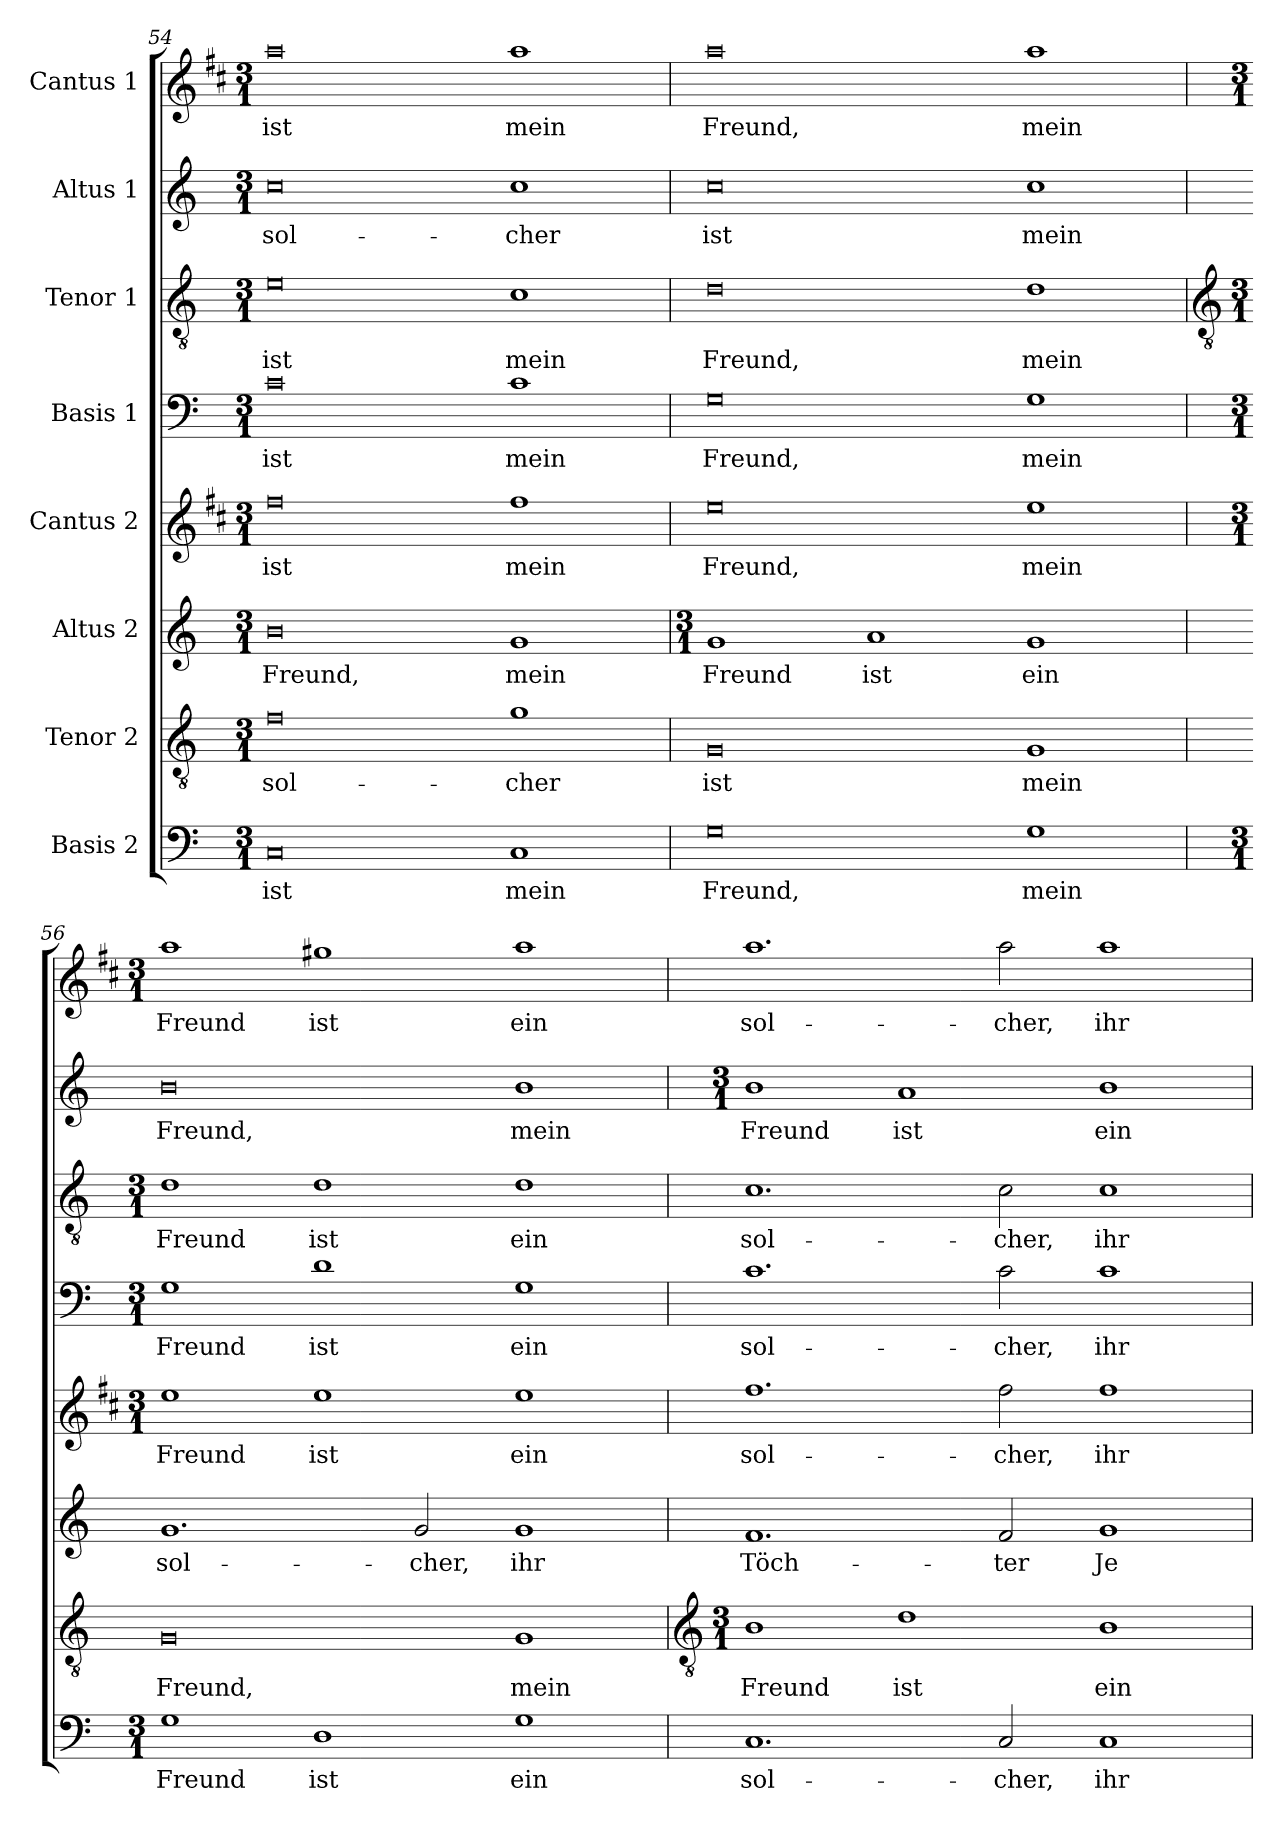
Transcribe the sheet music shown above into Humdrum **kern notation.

**kern	**text	**kern	**text	**kern	**text	**kern	**text	**kern	**text	**kern	**text	**kern	**text	**kern	**text
*part8	*part8	*part7	*part7	*part6	*part6	*part5	*part5	*part4	*part4	*part3	*part3	*part2	*part2	*part1	*part1
*staff8	*staff8	*staff7	*staff7	*staff6	*staff6	*staff5	*staff5	*staff4	*staff4	*staff3	*staff3	*staff2	*staff2	*staff1	*staff1
*I"Basis 2	*	*I"Tenor 2	*	*I"Altus 2	*	*I"Cantus 2	*	*I"Basis 1	*	*I"Tenor 1	*	*I"Altus 1	*	*I"Cantus 1	*
*clefF4	*	*clefGv2	*	*clefG2	*	*clefG2	*	*clefF4	*	*clefGv2	*	*clefG2	*	*clefG2	*
*	*	*	*	*	*	*ITrd1c2	*	*	*	*	*	*	*	*ITrd1c2	*
*k[]	*	*k[]	*	*k[]	*	*k[]	*	*k[]	*	*k[]	*	*k[]	*	*k[]	*
*C:	*	*C:	*	*C:	*	*C:	*	*C:	*	*C:	*	*C:	*	*C:	*
*M3/1	*	*M3/1	*	*M3/1	*	*M3/1	*	*M3/1	*	*M3/1	*	*M3/1	*	*M3/1	*
=54	=54	=54	=54	=54	=54	=54	=54	=54	=54	=54	=54	=54	=54	=54	=54
!	!LO:LY:b	!	!LO:LY:b	!	!LO:LY:b	!	!LO:LY:b	!	!LO:LY:b	!	!LO:LY:b	!	!LO:LY:b	!	!LO:LY:b
0C	ist	0f	sol-	0b	Freund,	0ee	ist	0c	ist	0e	ist	0cc	sol-	0gg	ist
!	!LO:LY:b	!	!LO:LY:b	!	!LO:LY:b	!	!LO:LY:b	!	!LO:LY:b	!	!LO:LY:b	!	!LO:LY:b	!	!LO:LY:b
1C	mein	1g	-cher	1g	mein	1ee	mein	1c	mein	1c	mein	1cc	-cher	1gg	mein
!!LO:LB:g=z
=55	=55	=55	=55	=55	=55	=55	=55	=55	=55	=55	=55	=55	=55	=55	=55
*	*	*	*	*M3/1	*	*	*	*	*	*	*	*	*	*	*
!	!LO:LY:b	!	!LO:LY:b	!	!LO:LY:b	!	!LO:LY:b	!	!LO:LY:b	!	!LO:LY:b	!	!LO:LY:b	!	!LO:LY:b
0G	Freund,	0G	ist	1g	Freund	0dd	Freund,	0G	Freund,	0d	Freund,	0cc	ist	0gg	Freund,
!	!	!	!	!	!LO:LY:b	!	!	!	!	!	!	!	!	!	!
.	.	.	.	1a	ist	.	.	.	.	.	.	.	.	.	.
!	!LO:LY:b	!	!LO:LY:b	!	!LO:LY:b	!	!LO:LY:b	!	!LO:LY:b	!	!LO:LY:b	!	!LO:LY:b	!	!LO:LY:b
1G	mein	1G	mein	1g	ein	1dd	mein	1G	mein	1d	mein	1cc	mein	1gg	mein
!!LO:LB:g=z
=56	=56	=56	=56	=56	=56	=56	=56	=56	=56	=56	=56	=56	=56	=56	=56
*	*	*	*	*	*	*	*	*	*	*clefGv2	*	*	*	*	*
*M3/1	*	*	*	*	*	*M3/1	*	*M3/1	*	*M3/1	*	*	*	*M3/1	*
!	!LO:LY:b	!	!LO:LY:b	!	!LO:LY:b	!	!LO:LY:b	!	!LO:LY:b	!	!LO:LY:b	!	!LO:LY:b	!	!LO:LY:b
1G	Freund	0G	Freund,	1.g	sol-	1dd	Freund	1G	Freund	1d	Freund	0b	Freund,	1gg	Freund
!	!LO:LY:b	!	!	!	!	!	!LO:LY:b	!	!LO:LY:b	!	!LO:LY:b	!	!	!	!LO:LY:b
1D	ist	.	.	.	.	1dd	ist	1d	ist	1d	ist	.	.	1ff#X	ist
!	!	!	!	!	!LO:LY:b	!	!	!	!	!	!	!	!	!	!
.	.	.	.	2g	-cher,	.	.	.	.	.	.	.	.	.	.
!	!LO:LY:b	!	!LO:LY:b	!	!LO:LY:b	!	!LO:LY:b	!	!LO:LY:b	!	!LO:LY:b	!	!LO:LY:b	!	!LO:LY:b
1G	ein	1G	mein	1g	ihr	1dd	ein	1G	ein	1d	ein	1b	mein	1gg	ein
!!LO:LB:g=z
=57	=57	=57	=57	=57	=57	=57	=57	=57	=57	=57	=57	=57	=57	=57	=57
*	*	*clefGv2	*	*	*	*	*	*	*	*	*	*	*	*	*
*	*	*M3/1	*	*	*	*	*	*	*	*	*	*M3/1	*	*	*
!	!LO:LY:b	!	!LO:LY:b	!	!LO:LY:b	!	!LO:LY:b	!	!LO:LY:b	!	!LO:LY:b	!	!LO:LY:b	!	!LO:LY:b
1.C	sol-	1B	Freund	1.f	Töch-	1.ee	sol-	1.c	sol-	1.c	sol-	1b	Freund	1.gg	sol-
!	!	!	!LO:LY:b	!	!	!	!	!	!	!	!	!	!LO:LY:b	!	!
.	.	1d	ist	.	.	.	.	.	.	.	.	1a	ist	.	.
!	!LO:LY:b	!	!	!	!LO:LY:b	!	!LO:LY:b	!	!LO:LY:b	!	!LO:LY:b	!	!	!	!LO:LY:b
2C	-cher,	.	.	2f	-ter	2ee	-cher,	2c	-cher,	2c	-cher,	.	.	2gg	-cher,
!	!LO:LY:b	!	!LO:LY:b	!	!LO:LY:b	!	!LO:LY:b	!	!LO:LY:b	!	!LO:LY:b	!	!LO:LY:b	!	!LO:LY:b
1C	ihr	1B	ein	1g	Je-	1ee	ihr	1c	ihr	1c	ihr	1b	ein	1gg	ihr
=	=	=	=	=	=	=	=	=	=	=	=	=	=	=	=
*-	*-	*-	*-	*-	*-	*-	*-	*-	*-	*-	*-	*-	*-	*-	*-
